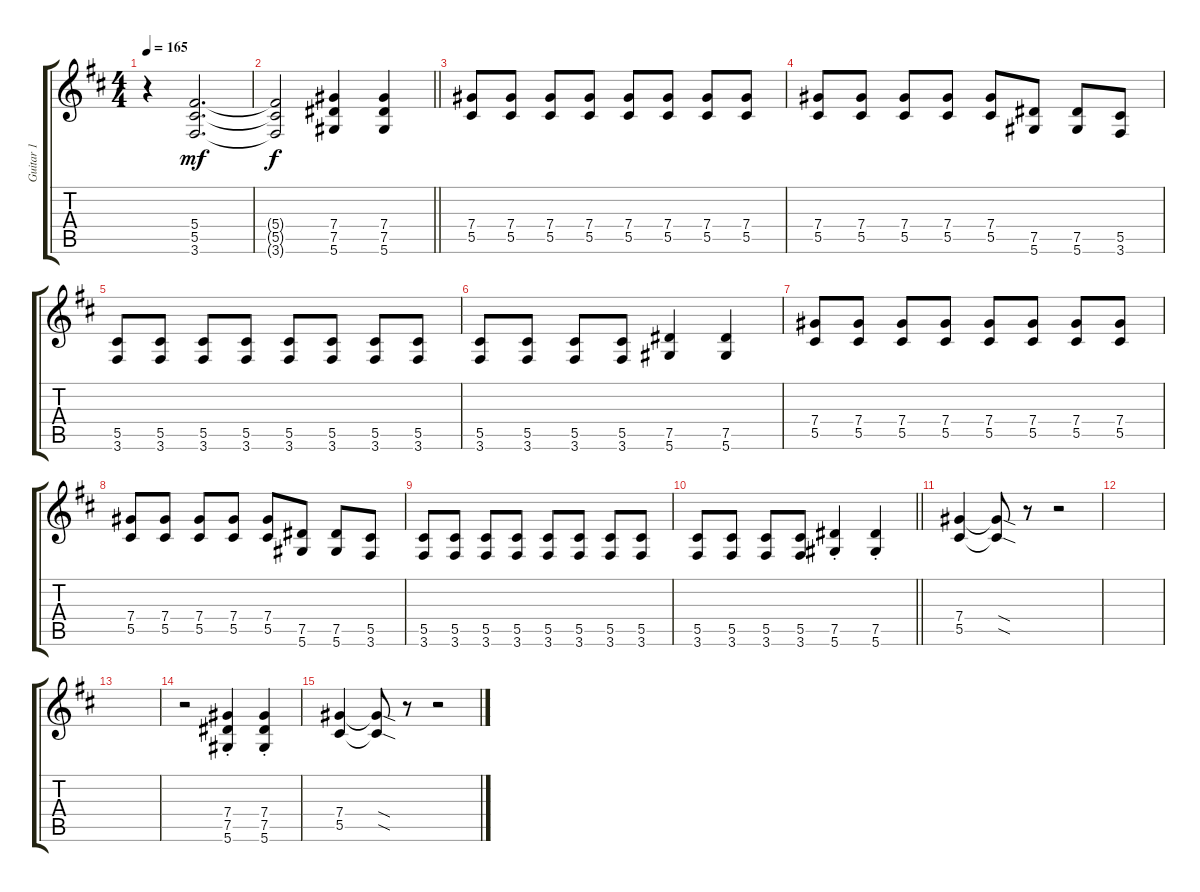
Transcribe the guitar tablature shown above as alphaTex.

\track ("Guitar 1" "Guitar 1") {instrument distortionguitar}
\staff {score tabs}
\tuning (Eb4 Bb3 Gb3 Db3 Ab2 Eb2) {hide}
\ts (4 4)
\tempo 165
\clef g2
\ks d
r.4{dy mf volume 2 instrument distortionguitar} (5.4 5.5 3.6).2{d volume 11} |
\barLineRight lightlight
(5.4{t} 5.5{t} 3.6{t}).2{dy f} (7.4 7.5 5.6).4 (7.4 7.5 5.6).4 |
(7.4 5.5).8 (7.4 5.5).8 (7.4 5.5).8 (7.4 5.5).8 (7.4 5.5).8 (7.4 5.5).8 (7.4 5.5).8 (7.4 5.5).8 |
(7.4 5.5).8 (7.4 5.5).8 (7.4 5.5).8 (7.4 5.5).8 (7.4 5.5).8 (7.5 5.6).8 (7.5 5.6).8 (5.5 3.6).8 |
(5.5 3.6).8 (5.5 3.6).8 (5.5 3.6).8 (5.5 3.6).8 (5.5 3.6).8 (5.5 3.6).8 (5.5 3.6).8 (5.5 3.6).8 |
(5.5 3.6).8 (5.5 3.6).8 (5.5 3.6).8 (5.5 3.6).8 (7.5 5.6).4 (7.5 5.6).4 |
(7.4 5.5).8 (7.4 5.5).8 (7.4 5.5).8 (7.4 5.5).8 (7.4 5.5).8 (7.4 5.5).8 (7.4 5.5).8 (7.4 5.5).8 |
(7.4 5.5).8 (7.4 5.5).8 (7.4 5.5).8 (7.4 5.5).8 (7.4 5.5).8 (7.5 5.6).8 (7.5 5.6).8 (5.5 3.6).8 |
(5.5 3.6).8 (5.5 3.6).8 (5.5 3.6).8 (5.5 3.6).8 (5.5 3.6).8 (5.5 3.6).8 (5.5 3.6).8 (5.5 3.6).8 |
\barLineRight lightlight
(5.5 3.6).8 (5.5 3.6).8 (5.5 3.6).8 (5.5 3.6).8 (7.5{st} 5.6{st}).4 (7.5{st} 5.6{st}).4 |
(7.4 5.5).4 (7.4{sod t} 5.5{sod t}).8 r.8 r.2 |
|
|
r.2 (7.4{st} 7.5{st} 5.6{st}).4 (7.4{st} 7.5{st} 5.6{st}).4 |
(7.4 5.5).4 (7.4{sod t} 5.5{sod t}).8 r.8 r.2
